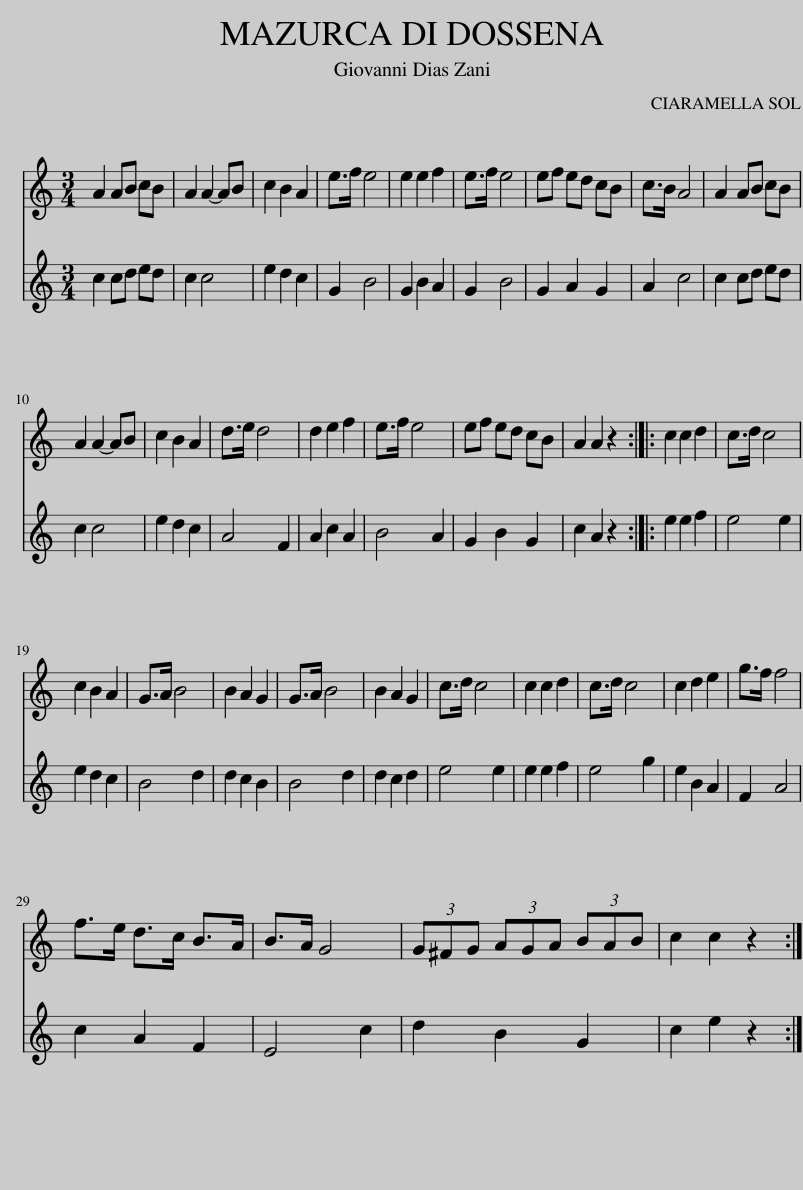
X:1
%%score 1 2
L:1/8
M:3/4
I:linebreak $
K:C
V:1 treble
V:2 treble
V:1
 A2 AB cB | A2 A2- AB | c2 B2 A2 | e>f e4 | e2 e2 f2 | %5
 e>f e4 | ef ed cB | c>B A4 | A2 AB cB |$ A2 A2- AB | %10
 c2 B2 A2 | d>e d4 | d2 e2 f2 | e>f e4 | ef ed cB | %15
 A2 A2 z2 :: c2 c2 d2 | c>d c4 |$ c2 B2 A2 | G>A B4 | %20
 B2 A2 G2 | G>A B4 | B2 A2 G2 | c>d c4 | c2 c2 d2 | %25
 c>d c4 | c2 d2 e2 | g>f f4 |$ f>e d>c B>A | B>A G4 | %30
 (3G^FG (3AGA (3BAB | c2 c2 z2 :| %32
V:2
 c2 cd ed | c2 c4 | e2 d2 c2 | G2 B4 | G2 B2 A2 | %5
 G2 B4 | G2 A2 G2 | A2 c4 | c2 cd ed |$ c2 c4 | %10
 e2 d2 c2 | A4 F2 | A2 c2 A2 | B4 A2 | G2 B2 G2 | %15
 c2 A2 z2 :: e2 e2 f2 | e4 e2 |$ e2 d2 c2 | B4 d2 | %20
 d2 c2 B2 | B4 d2 | d2 c2 d2 | e4 e2 | e2 e2 f2 | %25
 e4 g2 | e2 B2 A2 | F2 A4 |$ c2 A2 F2 | E4 c2 | %30
 d2 B2 G2 | c2 e2 z2 :| %32
